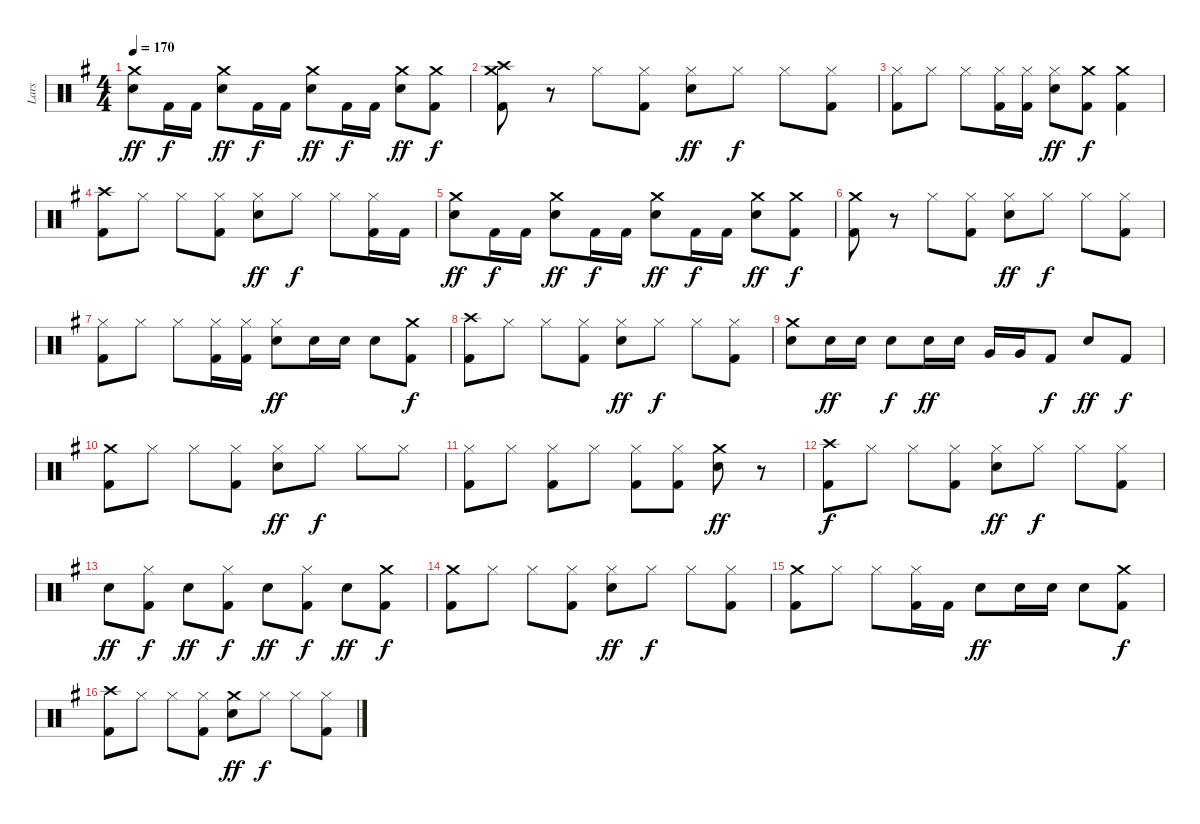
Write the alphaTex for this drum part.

\track ("Lars" "Lars") {instrument percussion}
\staff {score}
\articulation defaults
\ts (4 4)
\tempo 170
\clef neutral
\ks eminor
("Crash medium (hit)" "Snare (hit) 2").8{dy ff} "Kick (hit) 2".16{dy f} "Kick (hit) 2".16 ("Crash medium (hit)" "Snare (hit) 2").8{dy ff} "Kick (hit) 2".16{dy f} "Kick (hit) 2".16 ("Crash medium (hit)" "Snare (hit) 2").8{dy ff} "Kick (hit) 2".16{dy f} "Kick (hit) 2".16 ("Crash medium (hit)" "Snare (hit) 2").8{dy ff} ("Crash medium (hit)" "Kick (hit) 2").8{dy f} |
("Crash medium (hit)" "Crash high (hit)" "Kick (hit) 2").8 r.8 "Hi-Hat (closed)".8 ("Hi-Hat (closed)" "Kick (hit) 2").8 ("Hi-Hat (closed)" "Snare (hit) 2").8{dy ff} "Hi-Hat (closed)".8{dy f} "Hi-Hat (closed)".8 ("Hi-Hat (closed)" "Kick (hit) 2").8 |
("Hi-Hat (closed)" "Kick (hit) 2").8 "Hi-Hat (closed)".8 "Hi-Hat (closed)".8 ("Hi-Hat (closed)" "Kick (hit) 2").16 ("Hi-Hat (closed)" "Kick (hit) 2").16 ("Hi-Hat (closed)" "Snare (hit) 2").8{dy ff} ("Crash medium (hit)" "Kick (hit) 2").8{dy f} ("Crash medium (hit)" "Kick (hit) 2").4 |
("Crash high (hit)" "Kick (hit) 2").8 "Hi-Hat (closed)".8 "Hi-Hat (closed)".8 ("Hi-Hat (closed)" "Kick (hit) 2").8 ("Hi-Hat (closed)" "Snare (hit) 2").8{dy ff} "Hi-Hat (closed)".8{dy f} "Hi-Hat (closed)".8 ("Hi-Hat (closed)" "Kick (hit) 2").16 "Kick (hit) 2".16 |
("Crash medium (hit)" "Snare (hit) 2").8{dy ff} "Kick (hit) 2".16{dy f} "Kick (hit) 2".16 ("Crash medium (hit)" "Snare (hit) 2").8{dy ff} "Kick (hit) 2".16{dy f} "Kick (hit) 2".16 ("Crash medium (hit)" "Snare (hit) 2").8{dy ff} "Kick (hit) 2".16{dy f} "Kick (hit) 2".16 ("Crash medium (hit)" "Snare (hit) 2").8{dy ff} ("Crash medium (hit)" "Kick (hit) 2").8{dy f} |
("Crash medium (hit)" "Kick (hit) 2").8 r.8 "Hi-Hat (closed)".8 ("Hi-Hat (closed)" "Kick (hit) 2").8 ("Hi-Hat (closed)" "Snare (hit) 2").8{dy ff} "Hi-Hat (closed)".8{dy f} "Hi-Hat (closed)".8 ("Hi-Hat (closed)" "Kick (hit) 2").8 |
("Hi-Hat (closed)" "Kick (hit) 2").8 "Hi-Hat (closed)".8 "Hi-Hat (closed)".8 ("Hi-Hat (closed)" "Kick (hit) 2").16 ("Hi-Hat (closed)" "Kick (hit) 2").16 ("Hi-Hat (closed)" "Snare (hit) 2").8{dy ff} "Snare (hit) 2".16 "Snare (hit) 2".16 "Snare (hit) 2".8 ("Crash medium (hit)" "Kick (hit) 2").8{dy f} |
("Crash high (hit)" "Kick (hit) 2").8 "Hi-Hat (closed)".8 "Hi-Hat (closed)".8 ("Hi-Hat (closed)" "Kick (hit) 2").8 ("Hi-Hat (closed)" "Snare (hit) 2").8{dy ff} "Hi-Hat (closed)".8{dy f} "Hi-Hat (closed)".8 ("Hi-Hat (closed)" "Kick (hit) 2").8 |
("Crash medium (hit)" "Snare (hit) 2").8 "Snare (hit) 2".16{dy ff} "Snare (hit) 2".16 "Snare (hit) 2".8{dy f} "Snare (hit) 2".16{dy ff} "Snare (hit) 2".16 "Very Low Tom (hit)".16 "Very Low Tom (hit)".16 "Kick (hit) 2".8{dy f} "Snare (hit) 2".8{dy ff} "Kick (hit) 2".8{dy f} |
("Crash medium (hit)" "Kick (hit) 2").8 "Hi-Hat (closed)".8 "Hi-Hat (closed)".8 ("Hi-Hat (closed)" "Kick (hit) 2").8 ("Hi-Hat (closed)" "Snare (hit) 2").8{dy ff} "Hi-Hat (closed)".8{dy f} "Hi-Hat (closed)".8 "Hi-Hat (closed)".8 |
("Hi-Hat (closed)" "Kick (hit) 2").8 "Hi-Hat (closed)".8 ("Hi-Hat (closed)" "Kick (hit) 2").8 "Hi-Hat (closed)".8 ("Hi-Hat (closed)" "Kick (hit) 2").8 ("Hi-Hat (closed)" "Kick (hit) 2").8 ("Crash medium (hit)" "Snare (hit) 2").8{dy ff} r.8 |
("Crash high (hit)" "Kick (hit) 2").8{dy f} "Hi-Hat (closed)".8 "Hi-Hat (closed)".8 ("Hi-Hat (closed)" "Kick (hit) 2").8 ("Hi-Hat (closed)" "Snare (hit) 2").8{dy ff} "Hi-Hat (closed)".8{dy f} "Hi-Hat (closed)".8 ("Hi-Hat (closed)" "Kick (hit) 2").8 |
"Snare (hit) 2".8{dy ff} ("Hi-Hat (closed)" "Kick (hit) 2").8{dy f} "Snare (hit) 2".8{dy ff} ("Hi-Hat (closed)" "Kick (hit) 2").8{dy f} "Snare (hit) 2".8{dy ff} ("Hi-Hat (closed)" "Kick (hit) 2").8{dy f} "Snare (hit) 2".8{dy ff} ("Crash medium (hit)" "Kick (hit) 2").8{dy f} |
("Crash medium (hit)" "Kick (hit) 2").8 "Hi-Hat (closed)".8 "Hi-Hat (closed)".8 ("Hi-Hat (closed)" "Kick (hit) 2").8 ("Hi-Hat (closed)" "Snare (hit) 2").8{dy ff} "Hi-Hat (closed)".8{dy f} "Hi-Hat (closed)".8 ("Hi-Hat (closed)" "Kick (hit) 2").8 |
("Crash medium (hit)" "Kick (hit) 2").8 "Hi-Hat (closed)".8 "Hi-Hat (closed)".8 ("Hi-Hat (closed)" "Kick (hit) 2").16 "Kick (hit) 2".16 "Snare (hit) 2".8{dy ff} "Snare (hit) 2".16 "Snare (hit) 2".16 "Snare (hit) 2".8 ("Crash medium (hit)" "Kick (hit) 2").8{dy f} |
("Crash high (hit)" "Kick (hit) 2").8 "Hi-Hat (closed)".8 "Hi-Hat (closed)".8 ("Hi-Hat (closed)" "Kick (hit) 2").8 ("Crash medium (hit)" "Snare (hit) 2").8{dy ff} "Hi-Hat (closed)".8{dy f} "Hi-Hat (closed)".8 ("Hi-Hat (closed)" "Kick (hit) 2").8
